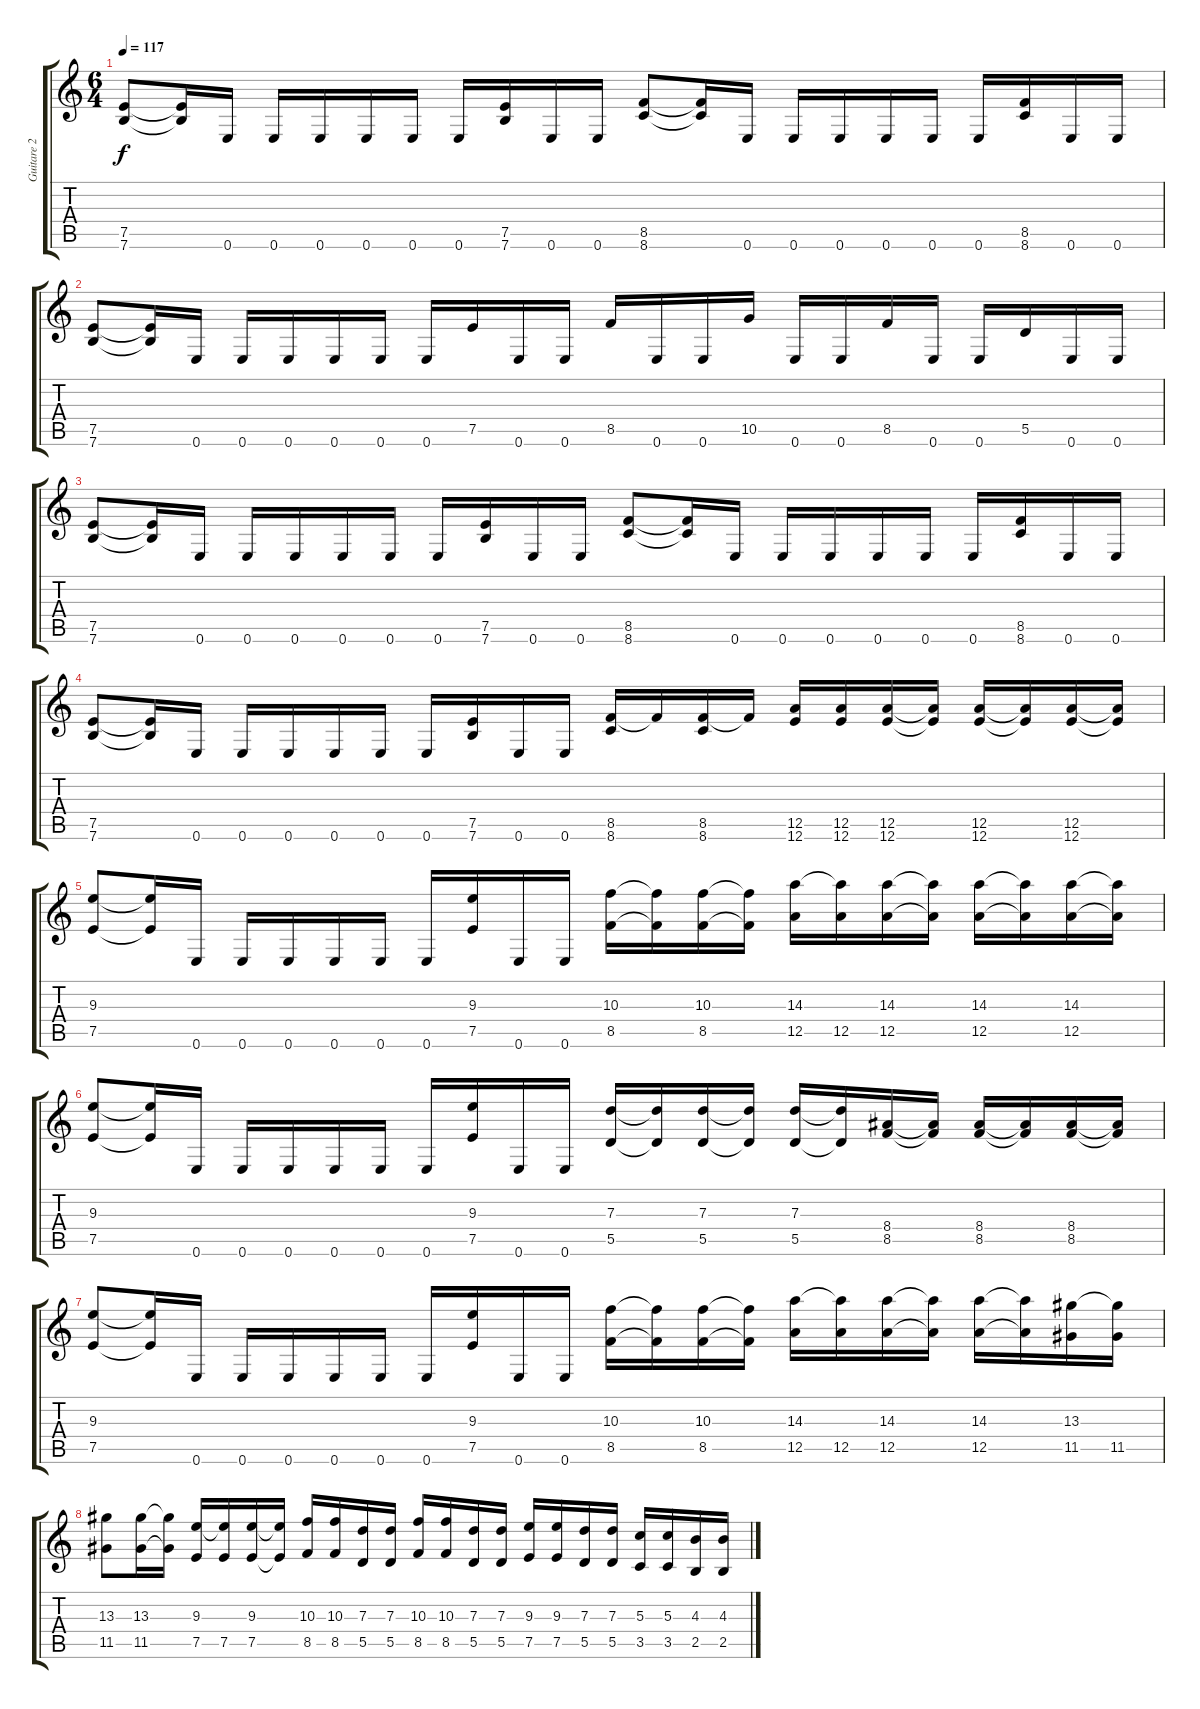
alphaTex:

\track ("Guitare 2" "Guitare 2") {instrument distortionguitar}
\staff {score tabs}
\tuning (E4 B3 G3 D3 A2 E2) {hide}
\ts (6 4)
\tempo 117
\clef g2
\ks c
(7.5 7.6).8{dy f} (7.5{t} 7.6{t}).16 0.6.16 0.6.16 0.6.16 0.6.16 0.6.16 0.6.16 (7.5 7.6).16 0.6.16 0.6.16 (8.5 8.6).8 (8.5{t} 8.6{t}).16 0.6.16 0.6.16 0.6.16 0.6.16 0.6.16 0.6.16 (8.5 8.6).16 0.6.16 0.6.16 |
(7.5 7.6).8 (7.5{t} 7.6{t}).16 0.6.16 0.6.16 0.6.16 0.6.16 0.6.16 0.6.16 7.5.16 0.6.16 0.6.16 8.5.16 0.6.16 0.6.16 10.5.16 0.6.16 0.6.16 8.5.16 0.6.16 0.6.16 5.5.16 0.6.16 0.6.16 |
(7.5 7.6).8 (7.5{t} 7.6{t}).16 0.6.16 0.6.16 0.6.16 0.6.16 0.6.16 0.6.16 (7.5 7.6).16 0.6.16 0.6.16 (8.5 8.6).8 (8.5{t} 8.6{t}).16 0.6.16 0.6.16 0.6.16 0.6.16 0.6.16 0.6.16 (8.5 8.6).16 0.6.16 0.6.16 |
(7.5 7.6).8 (7.5{t} 7.6{t}).16 0.6.16 0.6.16 0.6.16 0.6.16 0.6.16 0.6.16 (7.5 7.6).16 0.6.16 0.6.16 (8.5 8.6).16 8.5{t}.16 (8.5 8.6).16 8.5{t}.16 (12.5 12.6).16 (12.5 12.6).16 (12.5 12.6).16 (12.5{t} 12.6{t}).16 (12.5 12.6).16 (12.5{t} 12.6{t}).16 (12.5 12.6).16 (12.5{t} 12.6{t}).16 |
(9.3 7.5).8 (9.3{t} 7.5{t}).16 0.6.16 0.6.16 0.6.16 0.6.16 0.6.16 0.6.16 (9.3 7.5).16 0.6.16 0.6.16 (10.3 8.5).16 (10.3{t} 8.5{t}).16 (10.3 8.5).16 (10.3{t} 8.5{t}).16 (14.3 12.5).16 (14.3{t} 12.5).16 (14.3 12.5).16 (14.3{t} 12.5{t}).16 (14.3 12.5).16 (14.3{t} 12.5{t}).16 (14.3 12.5).16 (14.3{t} 12.5{t}).16 |
(9.3 7.5).8 (9.3{t} 7.5{t}).16 0.6.16 0.6.16 0.6.16 0.6.16 0.6.16 0.6.16 (9.3 7.5).16 0.6.16 0.6.16 (7.3 5.5).16 (7.3{t} 5.5{t}).16 (7.3 5.5).16 (7.3{t} 5.5{t}).16 (7.3 5.5).16 (7.3{t} 5.5{t}).16 (8.4 8.5).16 (8.4{t} 8.5{t}).16 (8.4 8.5).16 (8.4{t} 8.5{t}).16 (8.4 8.5).16 (8.4{t} 8.5{t}).16 |
(9.3 7.5).8 (9.3{t} 7.5{t}).16 0.6.16 0.6.16 0.6.16 0.6.16 0.6.16 0.6.16 (9.3 7.5).16 0.6.16 0.6.16 (10.3 8.5).16 (10.3{t} 8.5{t}).16 (10.3 8.5).16 (10.3{t} 8.5{t}).16 (14.3 12.5).16 (14.3{t} 12.5).16 (14.3 12.5).16 (14.3{t} 12.5{t}).16 (14.3 12.5).16 (14.3{t} 12.5{t}).16 (13.3 11.5).16 (13.3{t} 11.5).16 |
(13.3 11.5).8 (13.3 11.5).16 (13.3{t} 11.5{t}).16 (9.3 7.5).16 (9.3{t} 7.5).16 (9.3 7.5).16 (9.3{t} 7.5{t}).16 (10.3 8.5).16 (10.3 8.5).16 (7.3 5.5).16 (7.3 5.5).16 (10.3 8.5).16 (10.3 8.5).16 (7.3 5.5).16 (7.3 5.5).16 (9.3 7.5).16 (9.3 7.5).16 (7.3 5.5).16 (7.3 5.5).16 (5.3 3.5).16 (5.3 3.5).16 (4.3 2.5).16 (4.3 2.5).16
